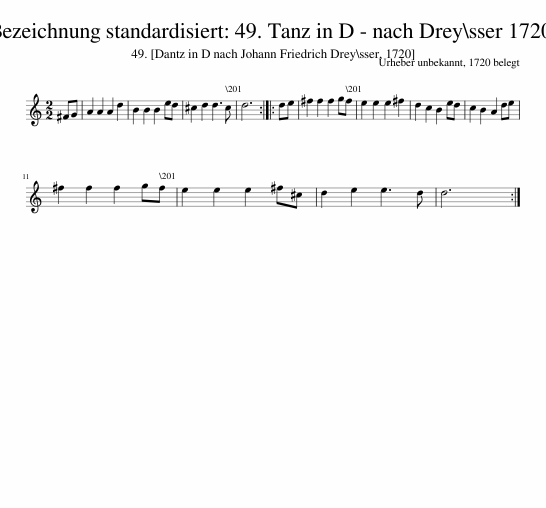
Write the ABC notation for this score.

X:1
L:1/8
M:2/2
I:linebreak $
K:C
V:1 treble
V:1
 ^FG | A2 A2 A2 d2 | B2 B2 B2 ed | ^c2 d2 d3 c | d6 :: %5
 de | ^f2 f2 f2 gf | e2 e2 e2 ^f2 | d2 c2 B2 ed | c2 B2 A2 de |$ %10
 ^f2 f2 f2 gf | e2 e2 e2 ^f^c | d2 e2 e3 d | d6 :| %14
